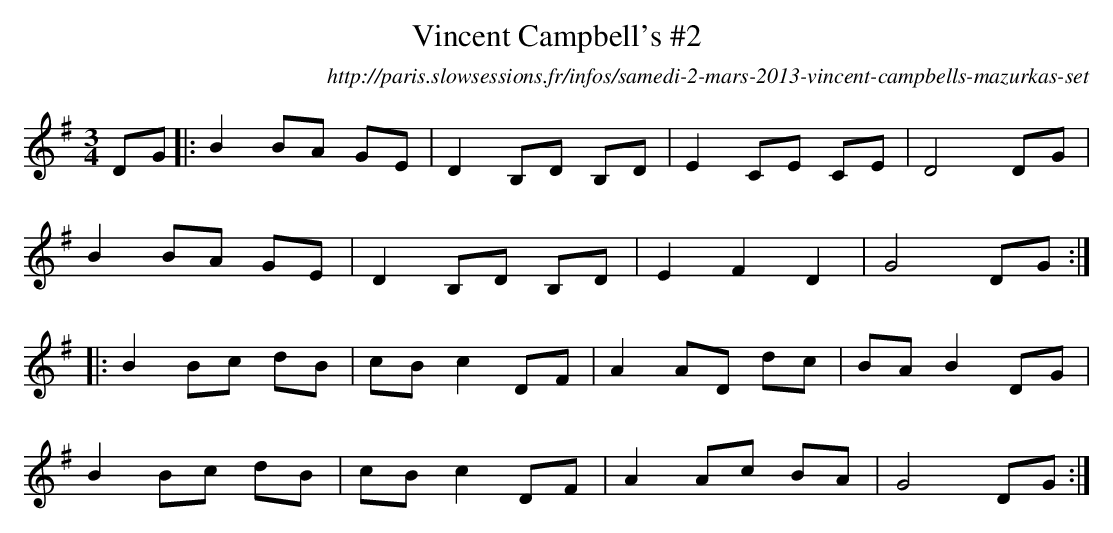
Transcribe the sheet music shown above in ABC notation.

X:1
T:Vincent Campbell's #2
O:http://paris.slowsessions.fr/infos/samedi-2-mars-2013-vincent-campbells-mazurkas-set
M:3/4
L:1/8
K:G
DG\
|:B2 BA GE|D2 B,D B,D|E2 CE CE|D4 DG|
  B2 BA GE|D2 B,D B,D|E2 F2 D2|G4 DG:|
|:B2 Bc dB|cB c2 DF|A2 AD dc|BA B2 DG|
  B2 Bc dB|cB c2 DF|A2 Ac BA|G4 DG:|
